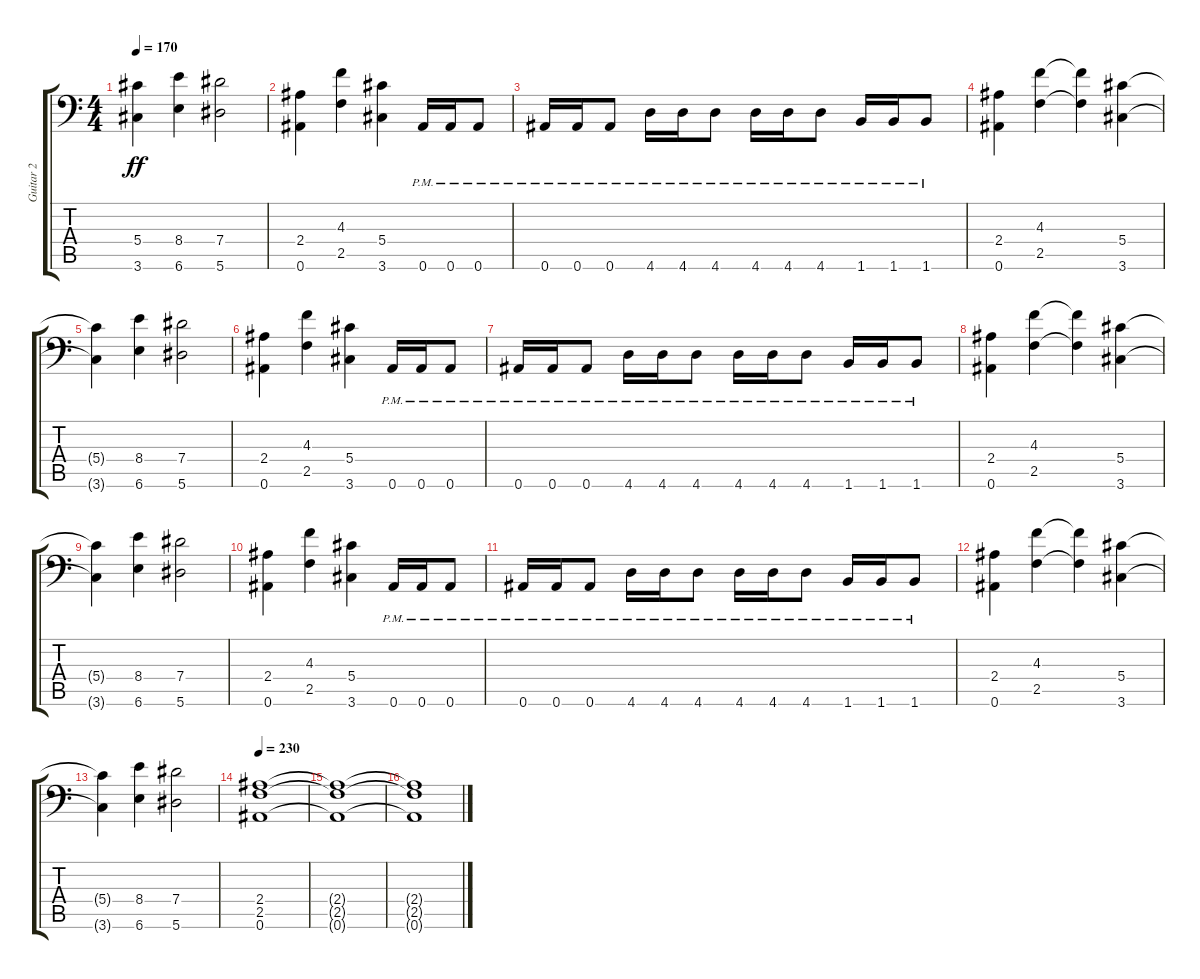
\track ("Guitar 2" "Guitar 2") {instrument distortionguitar}
\staff {score tabs}
\tuning (Bb3 F3 Db3 Ab2 Eb2 Bb1) {hide}
\ts (4 4)
\tempo 170
\clef f4
\ks c
(5.4{t} 3.6{t}).4{dy ff} (8.4 6.6).4 (7.4 5.6).2 |
(2.4 0.6).4 (4.3 2.5).4 (5.4 3.6).4 0.6{pm}.16 0.6{pm}.16 0.6{pm}.8 |
0.6{pm}.16 0.6{pm}.16 0.6{pm}.8 4.6{pm}.16 4.6{pm}.16 4.6{pm}.8 4.6{pm}.16 4.6{pm}.16 4.6{pm}.8 1.6{pm}.16 1.6{pm}.16 1.6{pm}.8 |
(2.4 0.6).4 (4.3 2.5).4 (4.3{t} 2.5{t}).4 (5.4 3.6).4 |
(5.4{t} 3.6{t}).4 (8.4 6.6).4 (7.4 5.6).2 |
(2.4 0.6).4 (4.3 2.5).4 (5.4 3.6).4 0.6{pm}.16 0.6{pm}.16 0.6{pm}.8 |
0.6{pm}.16 0.6{pm}.16 0.6{pm}.8 4.6{pm}.16 4.6{pm}.16 4.6{pm}.8 4.6{pm}.16 4.6{pm}.16 4.6{pm}.8 1.6{pm}.16 1.6{pm}.16 1.6{pm}.8 |
(2.4 0.6).4 (4.3 2.5).4 (4.3{t} 2.5{t}).4 (5.4 3.6).4 |
(5.4{t} 3.6{t}).4 (8.4 6.6).4 (7.4 5.6).2 |
(2.4 0.6).4 (4.3 2.5).4 (5.4 3.6).4 0.6{pm}.16 0.6{pm}.16 0.6{pm}.8 |
0.6{pm}.16 0.6{pm}.16 0.6{pm}.8 4.6{pm}.16 4.6{pm}.16 4.6{pm}.8 4.6{pm}.16 4.6{pm}.16 4.6{pm}.8 1.6{pm}.16 1.6{pm}.16 1.6{pm}.8 |
(2.4 0.6).4 (4.3 2.5).4 (4.3{t} 2.5{t}).4 (5.4 3.6).4 |
(5.4{t} 3.6{t}).4 (8.4 6.6).4 (7.4 5.6).2 |
\tempo 230
(2.4 2.5 0.6).1 |
(2.4{t} 2.5{t} 0.6{t}).1 |
(2.4{t} 2.5{t} 0.6{t}).1
